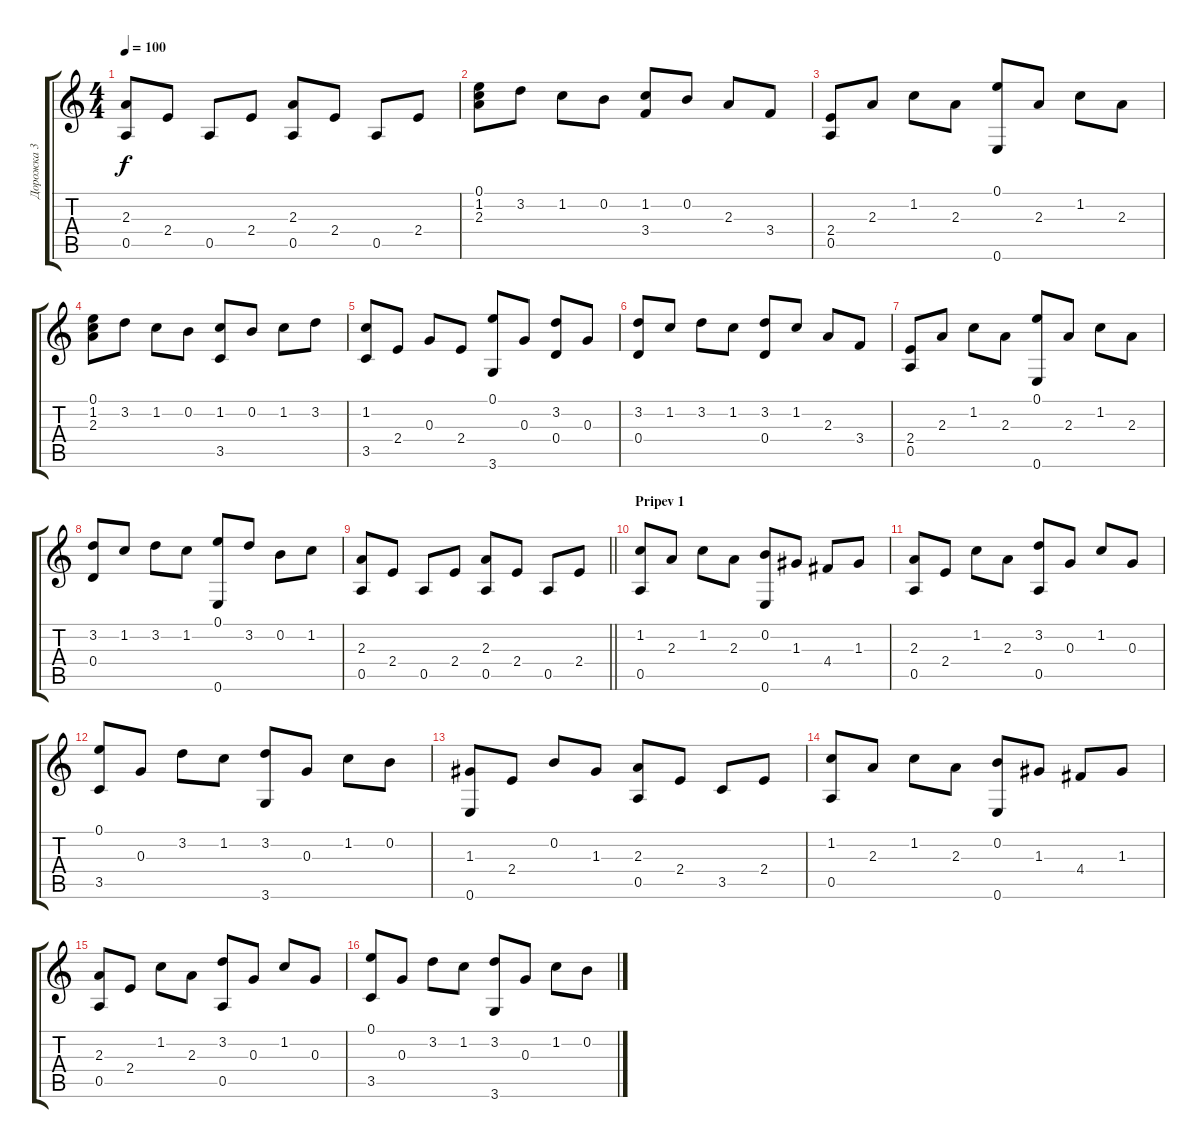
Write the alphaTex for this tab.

\track ("Дорожка 3" "Дорожка 3") {instrument acousticguitarsteel}
\staff {score tabs}
\tuning (E4 B3 G3 D3 A2 E2) {hide}
\ts (4 4)
\tempo 100
\clef g2
\ks c
(2.3 0.5).8{dy f} 2.4.8 0.5.8 2.4.8 (2.3 0.5).8 2.4.8 0.5.8 2.4.8 |
(0.1 1.2 2.3).8 3.2.8 1.2.8 0.2.8 (1.2 3.4).8 0.2.8 2.3.8 3.4.8 |
(2.4 0.5).8 2.3.8 1.2.8 2.3.8 (0.1 0.6).8 2.3.8 1.2.8 2.3.8 |
(0.1 1.2 2.3).8 3.2.8 1.2.8 0.2.8 (1.2 3.5).8 0.2.8 1.2.8 3.2.8 |
(1.2 3.5).8 2.4.8 0.3.8 2.4.8 (0.1 3.6).8 0.3.8 (3.2 0.4).8 0.3.8 |
(3.2 0.4).8 1.2.8 3.2.8 1.2.8 (3.2 0.4).8 1.2.8 2.3.8 3.4.8 |
(2.4 0.5).8 2.3.8 1.2.8 2.3.8 (0.1 0.6).8 2.3.8 1.2.8 2.3.8 |
(3.2 0.4).8 1.2.8 3.2.8 1.2.8 (0.1 0.6).8 3.2.8 0.2.8 1.2.8 |
\barLineRight lightlight
(2.3 0.5).8 2.4.8 0.5.8 2.4.8 (2.3 0.5).8 2.4.8 0.5.8 2.4.8 |
\section ("" "Pripev 1")
(1.2 0.5).8 2.3.8 1.2.8 2.3.8 (0.2 0.6).8 1.3.8 4.4.8 1.3.8 |
(2.3 0.5).8 2.4.8 1.2.8 2.3.8 (3.2 0.5).8 0.3.8 1.2.8 0.3.8 |
(0.1 3.5).8 0.3.8 3.2.8 1.2.8 (3.2 3.6).8 0.3.8 1.2.8 0.2.8 |
(1.3 0.6).8 2.4.8 0.2.8 1.3.8 (2.3 0.5).8 2.4.8 3.5.8 2.4.8 |
(1.2 0.5).8 2.3.8 1.2.8 2.3.8 (0.2 0.6).8 1.3.8 4.4.8 1.3.8 |
(2.3 0.5).8 2.4.8 1.2.8 2.3.8 (3.2 0.5).8 0.3.8 1.2.8 0.3.8 |
(0.1 3.5).8 0.3.8 3.2.8 1.2.8 (3.2 3.6).8 0.3.8 1.2.8 0.2.8
